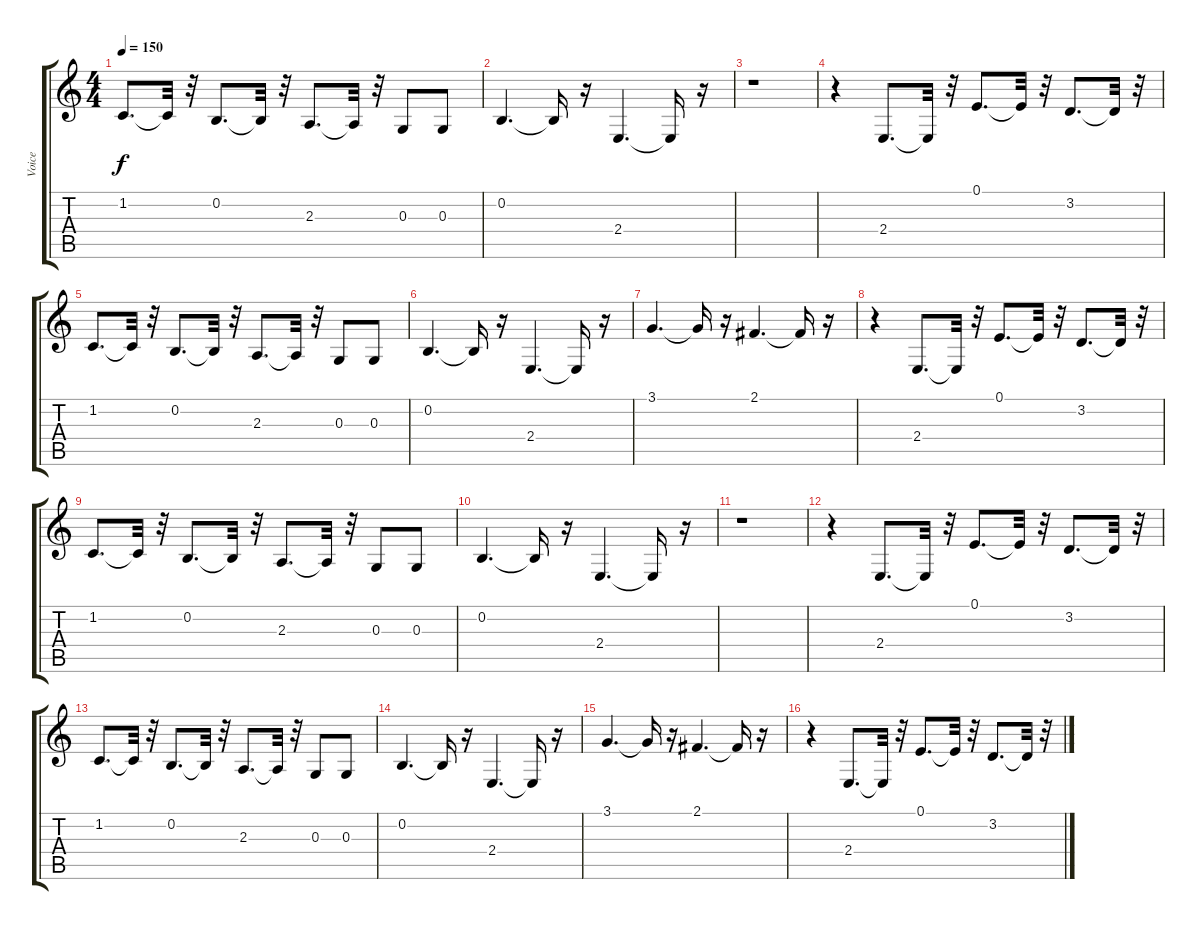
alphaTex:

\track ("Voice" "Voice") {instrument fx5brightness}
\staff {score tabs}
\tuning (E4 B3 G3 D3 A2 E2) {hide}
\ts (4 4)
\tempo 150
\clef g2
\ks c
1.2.8{d dy f} 1.2{t}.32 r.32 0.2.8{d} 0.2{t}.32 r.32 2.3.8{d} 2.3{t}.32 r.32 0.3.8 0.3.8 |
0.2.4{d} 0.2{t}.16 r.16 2.4.4{d} 2.4{t}.16 r.16 |
r.1 |
r.4 2.4.8{d} 2.4{t}.32 r.32 0.1.8{d} 0.1{t}.32 r.32 3.2.8{d} 3.2{t}.32 r.32 |
1.2.8{d} 1.2{t}.32 r.32 0.2.8{d} 0.2{t}.32 r.32 2.3.8{d} 2.3{t}.32 r.32 0.3.8 0.3.8 |
0.2.4{d} 0.2{t}.16 r.16 2.4.4{d} 2.4{t}.16 r.16 |
3.1.4{d} 3.1{t}.16 r.16 2.1.4{d} 2.1{t}.16 r.16 |
r.4 2.4.8{d} 2.4{t}.32 r.32 0.1.8{d} 0.1{t}.32 r.32 3.2.8{d} 3.2{t}.32 r.32 |
1.2.8{d} 1.2{t}.32 r.32 0.2.8{d} 0.2{t}.32 r.32 2.3.8{d} 2.3{t}.32 r.32 0.3.8 0.3.8 |
0.2.4{d} 0.2{t}.16 r.16 2.4.4{d} 2.4{t}.16 r.16 |
r.1 |
r.4 2.4.8{d} 2.4{t}.32 r.32 0.1.8{d} 0.1{t}.32 r.32 3.2.8{d} 3.2{t}.32 r.32 |
1.2.8{d} 1.2{t}.32 r.32 0.2.8{d} 0.2{t}.32 r.32 2.3.8{d} 2.3{t}.32 r.32 0.3.8 0.3.8 |
0.2.4{d} 0.2{t}.16 r.16 2.4.4{d} 2.4{t}.16 r.16 |
3.1.4{d} 3.1{t}.16 r.16 2.1.4{d} 2.1{t}.16 r.16 |
r.4 2.4.8{d} 2.4{t}.32 r.32 0.1.8{d} 0.1{t}.32 r.32 3.2.8{d} 3.2{t}.32 r.32
